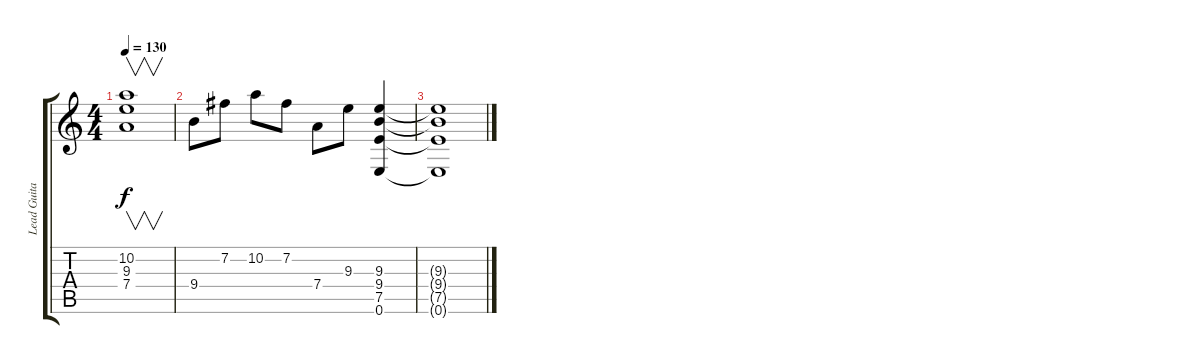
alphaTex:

\track ("Lead Guitar" "Lead Guita") {instrument distortionguitar}
\staff {score tabs}
\tuning (E4 B3 G3 D3 A2 E2) {hide}
\ts (4 4)
\tempo 130
\clef g2
\ks c
(10.2{t} 9.3{t} 7.4{t}).1{v dy f} |
9.4.8 7.2.8 10.2.8 7.2.8 7.4.8 9.3.8 (9.3 9.4 7.5 0.6).4 |
(9.3{t} 9.4{t} 7.5{t} 0.6{t}).1
